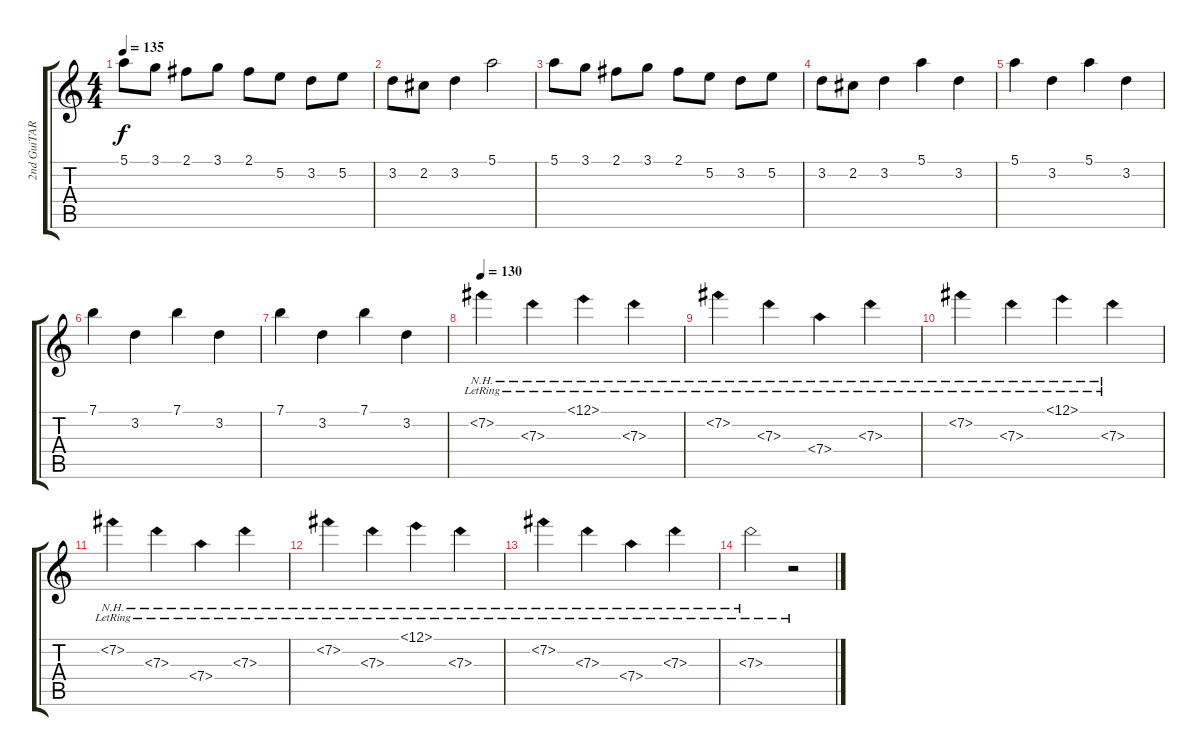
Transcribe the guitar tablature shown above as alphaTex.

\track ("2nd GuiTAR" "2nd GuiTAR") {instrument electricguitarclean}
\staff {score tabs}
\tuning (E4 B3 G3 D3 A2 E2) {hide}
\ts (4 4)
\tempo 135
\clef g2
\ks c
5.1.8{dy f} 3.1.8 2.1.8 3.1.8 2.1.8 5.2.8 3.2.8 5.2.8 |
3.2.8 2.2.8 3.2.4 5.1.2 |
5.1.8 3.1.8 2.1.8 3.1.8 2.1.8 5.2.8 3.2.8 5.2.8 |
3.2.8 2.2.8 3.2.4 5.1.4 3.2.4 |
5.1.4 3.2.4 5.1.4 3.2.4 |
7.1.4 3.2.4 7.1.4 3.2.4 |
7.1.4 3.2.4 7.1.4 3.2.4 |
\tempo 130
7.2{nh lr}.4{instrument electricguitarclean} 7.3{nh lr}.4 12.1{nh lr}.4 7.3{nh lr}.4 |
7.2{nh lr}.4 7.3{nh lr}.4 7.4{nh lr}.4 7.3{nh lr}.4 |
7.2{nh lr}.4 7.3{nh lr}.4 12.1{nh lr}.4 7.3{nh lr}.4 |
7.2{nh lr}.4 7.3{nh lr}.4 7.4{nh lr}.4 7.3{nh lr}.4 |
7.2{nh lr}.4 7.3{nh lr}.4 12.1{nh lr}.4 7.3{nh lr}.4 |
7.2{nh lr}.4 7.3{nh lr}.4 7.4{nh lr}.4 7.3{nh lr}.4 |
7.3{nh lr}.2 r.2
